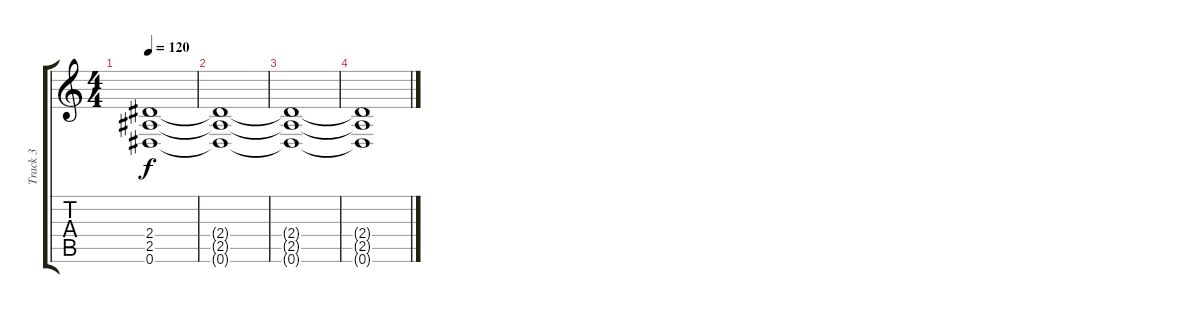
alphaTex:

\track ("Track 3" "Track 3") {instrument distortionguitar}
\staff {score tabs}
\tuning (Eb4 Bb3 Gb3 Db3 Ab2 Eb2) {hide}
\ts (4 4)
\tempo 120
\clef g2
\ks c
(2.4 2.5 0.6).1{dy f volume 0} |
(2.4{t} 2.5{t} 0.6{t}).1 |
(2.4{t} 2.5{t} 0.6{t}).1 |
(2.4{t} 2.5{t} 0.6{t}).1
